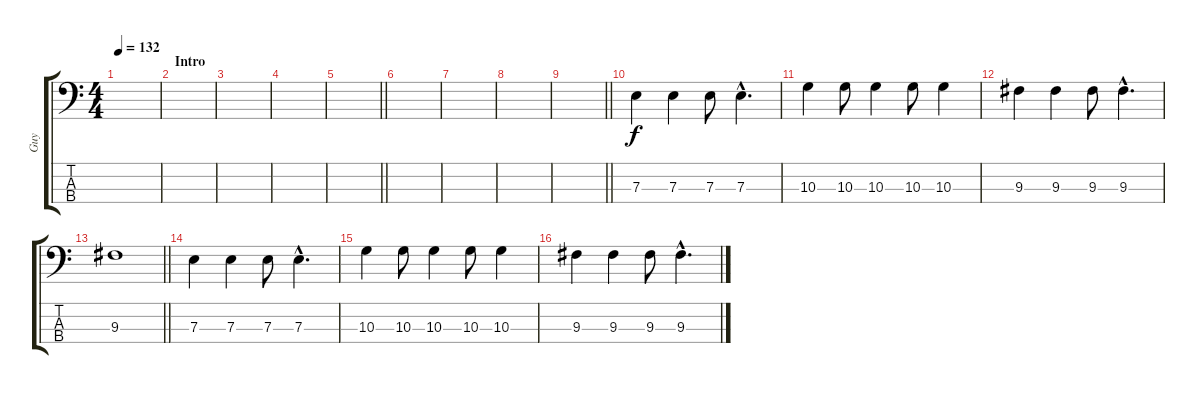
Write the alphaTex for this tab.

\track ("Guy" "Guy") {instrument electricbassfinger}
\staff {score tabs}
\tuning (G2 D2 A1 E1) {hide}
\ts (4 4)
\tempo 132
\clef f4
\ks c
|
\section ("" "Intro")
|
|
|
\barLineRight lightlight
|
|
|
|
\barLineRight lightlight
|
7.3.4 7.3.4 7.3.8 7.3{hac}.4{d} |
10.3.4 10.3.8 10.3.4 10.3.8 10.3.4 |
9.3.4 9.3.4 9.3.8 9.3{hac}.4{d} |
\barLineRight lightlight
9.3.1 |
7.3.4 7.3.4 7.3.8 7.3{hac}.4{d} |
10.3.4 10.3.8 10.3.4 10.3.8 10.3.4 |
9.3.4 9.3.4 9.3.8 9.3{hac}.4{d}
